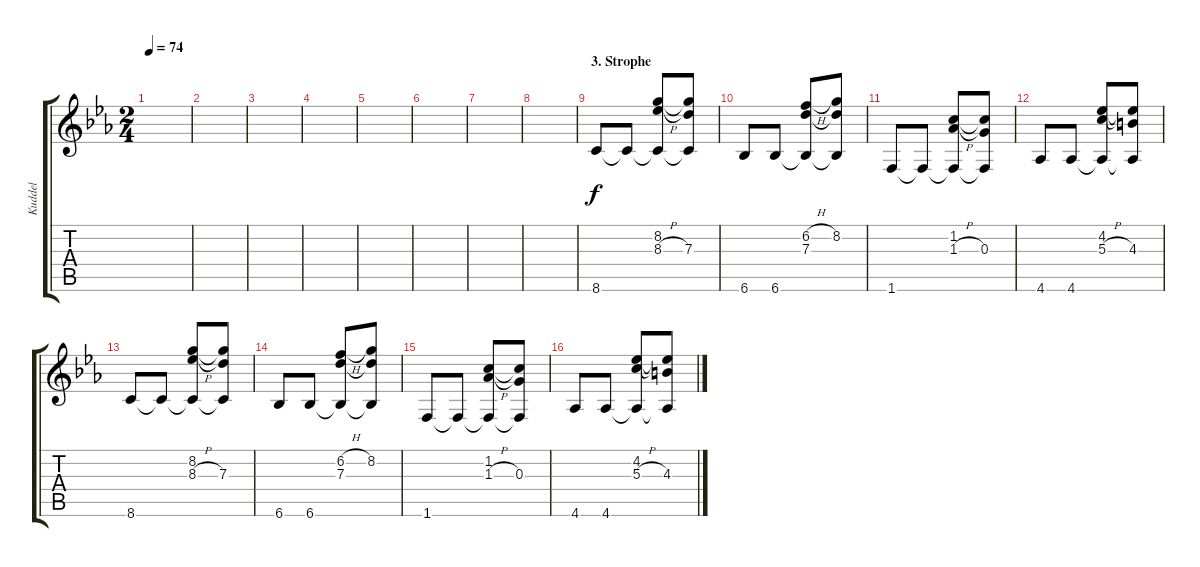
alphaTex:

\track ("Kuddel" "Kuddel") {instrument acousticguitarnylon}
\staff {score tabs}
\tuning (E4 B3 G3 D3 A2 E2) {hide}
\ts (2 4)
\tempo 74
\clef g2
\ks eb
|
|
|
|
|
|
|
|
\section ("" "3. Strophe")
8.6.8 8.6{t}.8 (8.2 8.3{h} 8.6{t}).8 (8.2{t} 7.3 8.6{t}).8 |
6.6.8 6.6.8 (6.2{h} 7.3 6.6{t}).8 (8.2 7.3{t} 6.6{t}).8 |
1.6.8 1.6{t}.8 (1.2 1.3{h} 1.6{t}).8 (1.2{t} 0.3 1.6{t}).8 |
4.6.8 4.6.8 (4.2 5.3{h} 4.6{t}).8 (4.2{t} 4.3 4.6{t}).8 |
8.6.8 8.6{t}.8 (8.2 8.3{h} 8.6{t}).8 (8.2{t} 7.3 8.6{t}).8 |
6.6.8 6.6.8 (6.2{h} 7.3 6.6{t}).8 (8.2 7.3{t} 6.6{t}).8 |
1.6.8 1.6{t}.8 (1.2 1.3{h} 1.6{t}).8 (1.2{t} 0.3 1.6{t}).8 |
4.6.8 4.6.8 (4.2 5.3{h} 4.6{t}).8 (4.2{t} 4.3 4.6{t}).8
